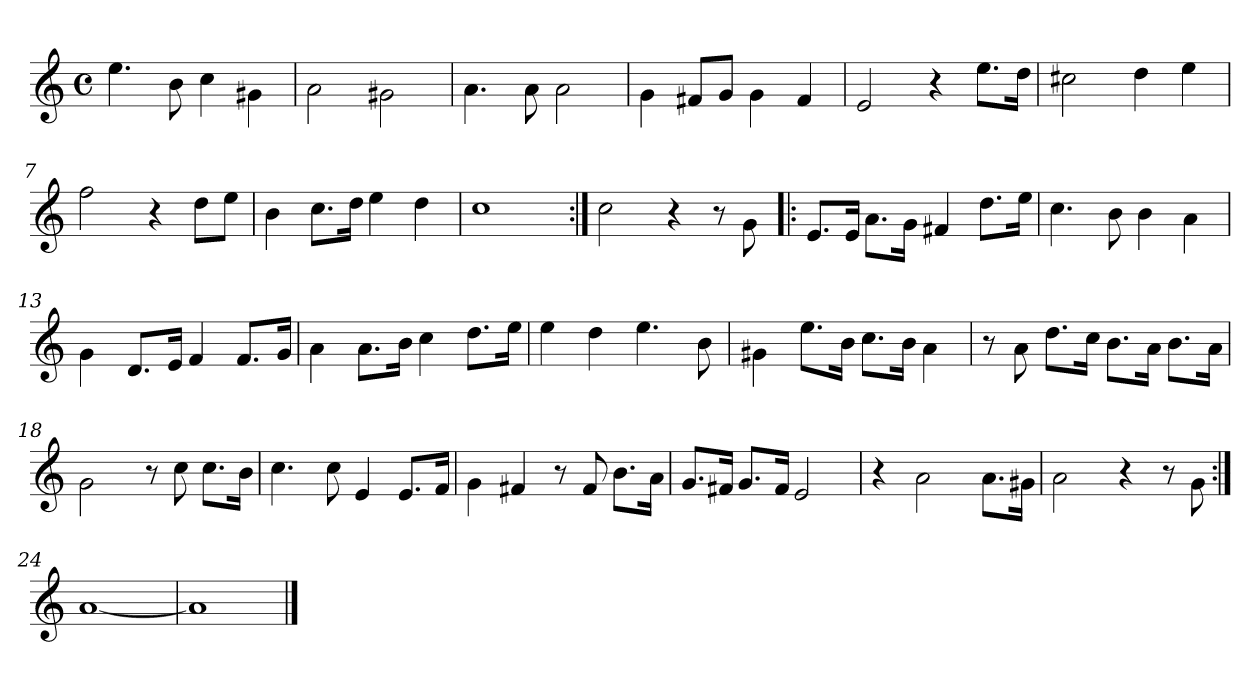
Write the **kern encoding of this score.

**kern
*part1
*staff1
*clefG2
*k[]
*M4/4
*met(c)
=1
4.ee\
8b\
4cc\
4g#X\
=2
2a\
2g#X\
=3
4.a\
8a\
2a\
=4
4g\
8f#X/L
8g/J
4g\
4f#/
=5
2e/
4r
8.ee\L
16dd\Jk
!!LO:LB:g=z
=6
2cc#X\
4dd\
4ee\
=7
2ff\
4r
8dd\L
8ee\J
=8
4b\
8.cc\L
16dd\Jk
4ee\
4dd\
=9
1cc
=10:|!
2cc\
4r
8r
8g\
=11!|:
8.e/L
16e/Jk
8.a\L
16g\Jk
4f#X/
8.dd\L
16ee\Jk
!!LO:LB:g=z
=12
4.cc\
8b\
4b\
4a\
=13
4g\
8.d/L
16e/Jk
4f/
8.f/L
16g/Jk
=14
4a\
8.a\L
16b\Jk
4cc\
8.dd\L
16ee\Jk
=15
4ee\
4dd\
4.ee\
8b\
=16
4g#X\
8.ee\L
16b\Jk
8.cc\L
16b\Jk
4a\
!!LO:LB:g=z
=17
8r
8a\
8.dd\L
16cc\Jk
8.b\L
16a\Jk
8.b\L
16a\Jk
=18
2g\
8r
8cc\
8.cc\L
16b\Jk
=19
4.cc\
8cc\
4e/
8.e/L
16f/Jk
=20
4g\
4f#X/
8r
8f#/
8.b\L
16a\Jk
!!LO:LB:g=z
=21
8.g/L
16f#X/Jk
8.g/L
16f#/Jk
2e/
=22
4r
2a\
8.a\L
16g#X\Jk
=23
2a\
4r
8r
8g\
=24:|!
[1a
=25
1a]
==
*-
